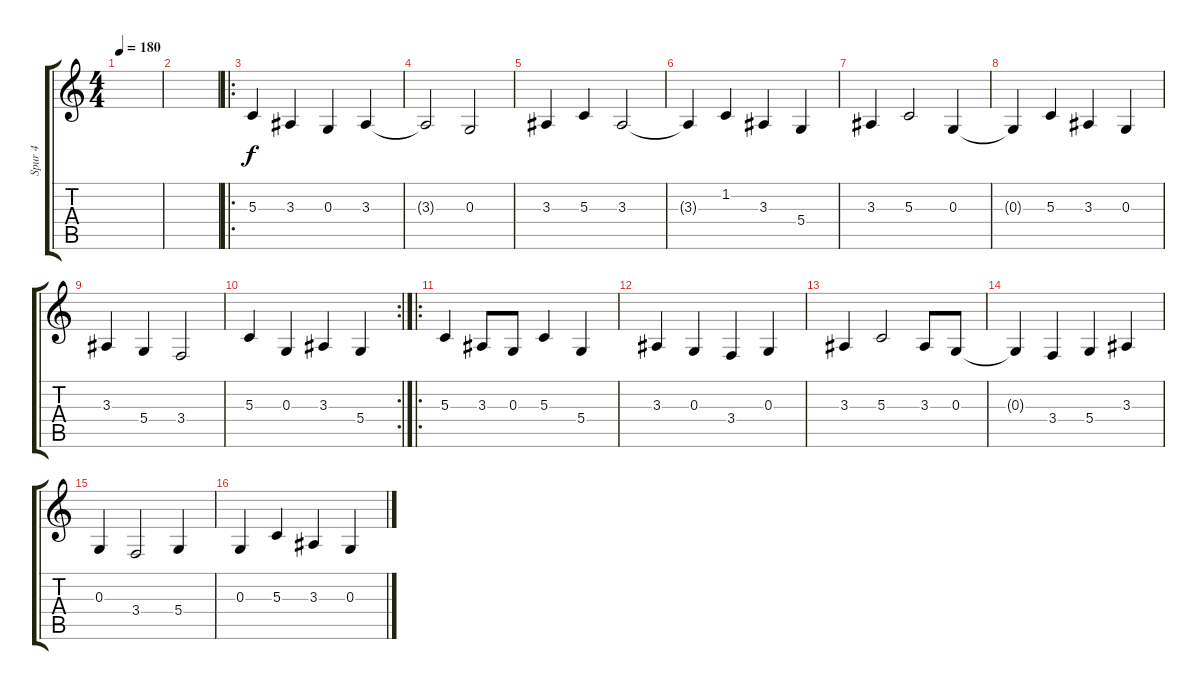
\track ("Spur 4" "Spur 4") {instrument tenorsax}
\staff {score tabs}
\tuning (E4 B3 G3 D3 A2 E2) {hide}
\ts (4 4)
\tempo 180
\clef g2
\ks c
|
|
\ro
5.3.4 3.3.4 0.3.4 3.3.4 |
3.3{t}.2 0.3.2 |
3.3.4 5.3.4 3.3.2 |
3.3{t}.4 1.2.4 3.3.4 5.4.4 |
3.3.4 5.3.2 0.3.4 |
0.3{t}.4 5.3.4 3.3.4 0.3.4 |
3.3.4 5.4.4 3.4.2 |
\rc 2
5.3.4 0.3.4 3.3.4 5.4.4 |
\ro
5.3.4 3.3.8 0.3.8 5.3.4 5.4.4 |
3.3.4 0.3.4 3.4.4 0.3.4 |
3.3.4 5.3.2 3.3.8 0.3.8 |
0.3{t}.4 3.4.4 5.4.4 3.3.4 |
0.3.4 3.4.2 5.4.4 |
0.3.4 5.3.4 3.3.4 0.3.4
